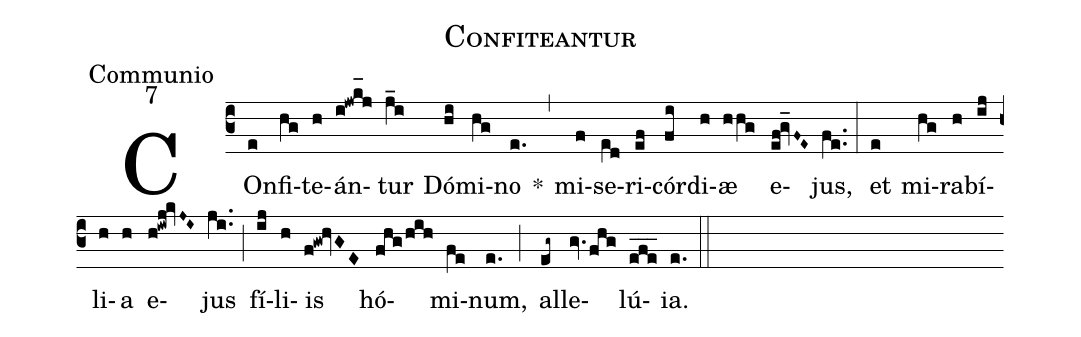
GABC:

name: Confiteantur;
office-part: Communio;
mode: 7;
%%
(c3) COn(e)fi(hg)te(h)án(i!jwk_[hl:1]j)tur(j_i) Dó(hi)mi(hg)no(e.) *(,) mi(f)se(e[ll:1]d)ri(ef)cór(fi)di(h)æ(hhg) e(ef!gv_F~E~)jus,(fe..) (:)
et(e) mi(hg)ra(h)bí(ij)li(h)a(h) e(h!iwj!kvJ~I~)jus(ji..) (;) fí(ij)li(h)is(f!gw!hvGE) hó(fhg/hih)mi(fe)num,(e.) (;) al(eg~)le(gv.fhg)lú(efe___)ia.(e.) (::)
